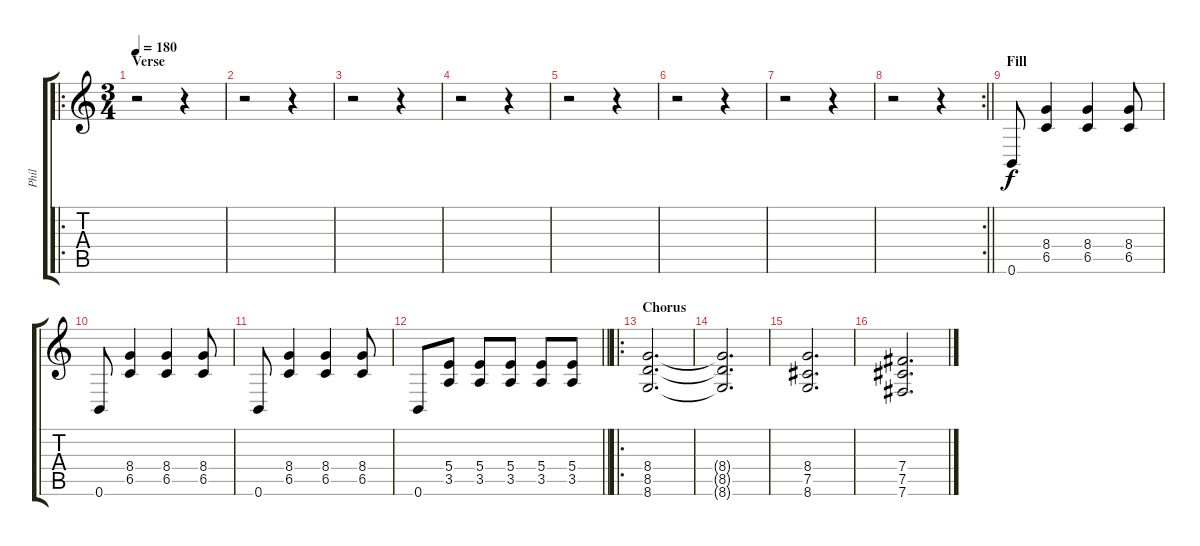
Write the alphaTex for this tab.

\track ("Phil" "Phil") {instrument distortionguitar}
\staff {score tabs}
\tuning (Db4 Ab3 E3 B2 Gb2 B1) {hide}
\ro
\ts (3 4)
\section ("" "Verse")
\tempo 180
\clef g2
\ks c
r.2{dy f} r.4 |
r.2 r.4 |
r.2 r.4 |
r.2 r.4 |
r.2 r.4 |
r.2 r.4 |
r.2 r.4 |
\rc 2
\barLineRight lightlight
r.2 r.4 |
\section ("" "Fill")
0.6.8 (8.4 6.5).4 (8.4 6.5).4 (8.4 6.5).8 |
0.6.8 (8.4 6.5).4 (8.4 6.5).4 (8.4 6.5).8 |
0.6.8 (8.4 6.5).4 (8.4 6.5).4 (8.4 6.5).8 |
\barLineRight lightlight
0.6.8 (5.4 3.5).8 (5.4 3.5).8 (5.4 3.5).8 (5.4 3.5).8 (5.4 3.5).8 |
\ro
\section ("" "Chorus")
(8.4 8.5 8.6).2{d} |
(8.4{t} 8.5{t} 8.6{t}).2{d} |
(8.4 7.5 8.6).2{d} |
(7.4 7.5 7.6).2{d}
